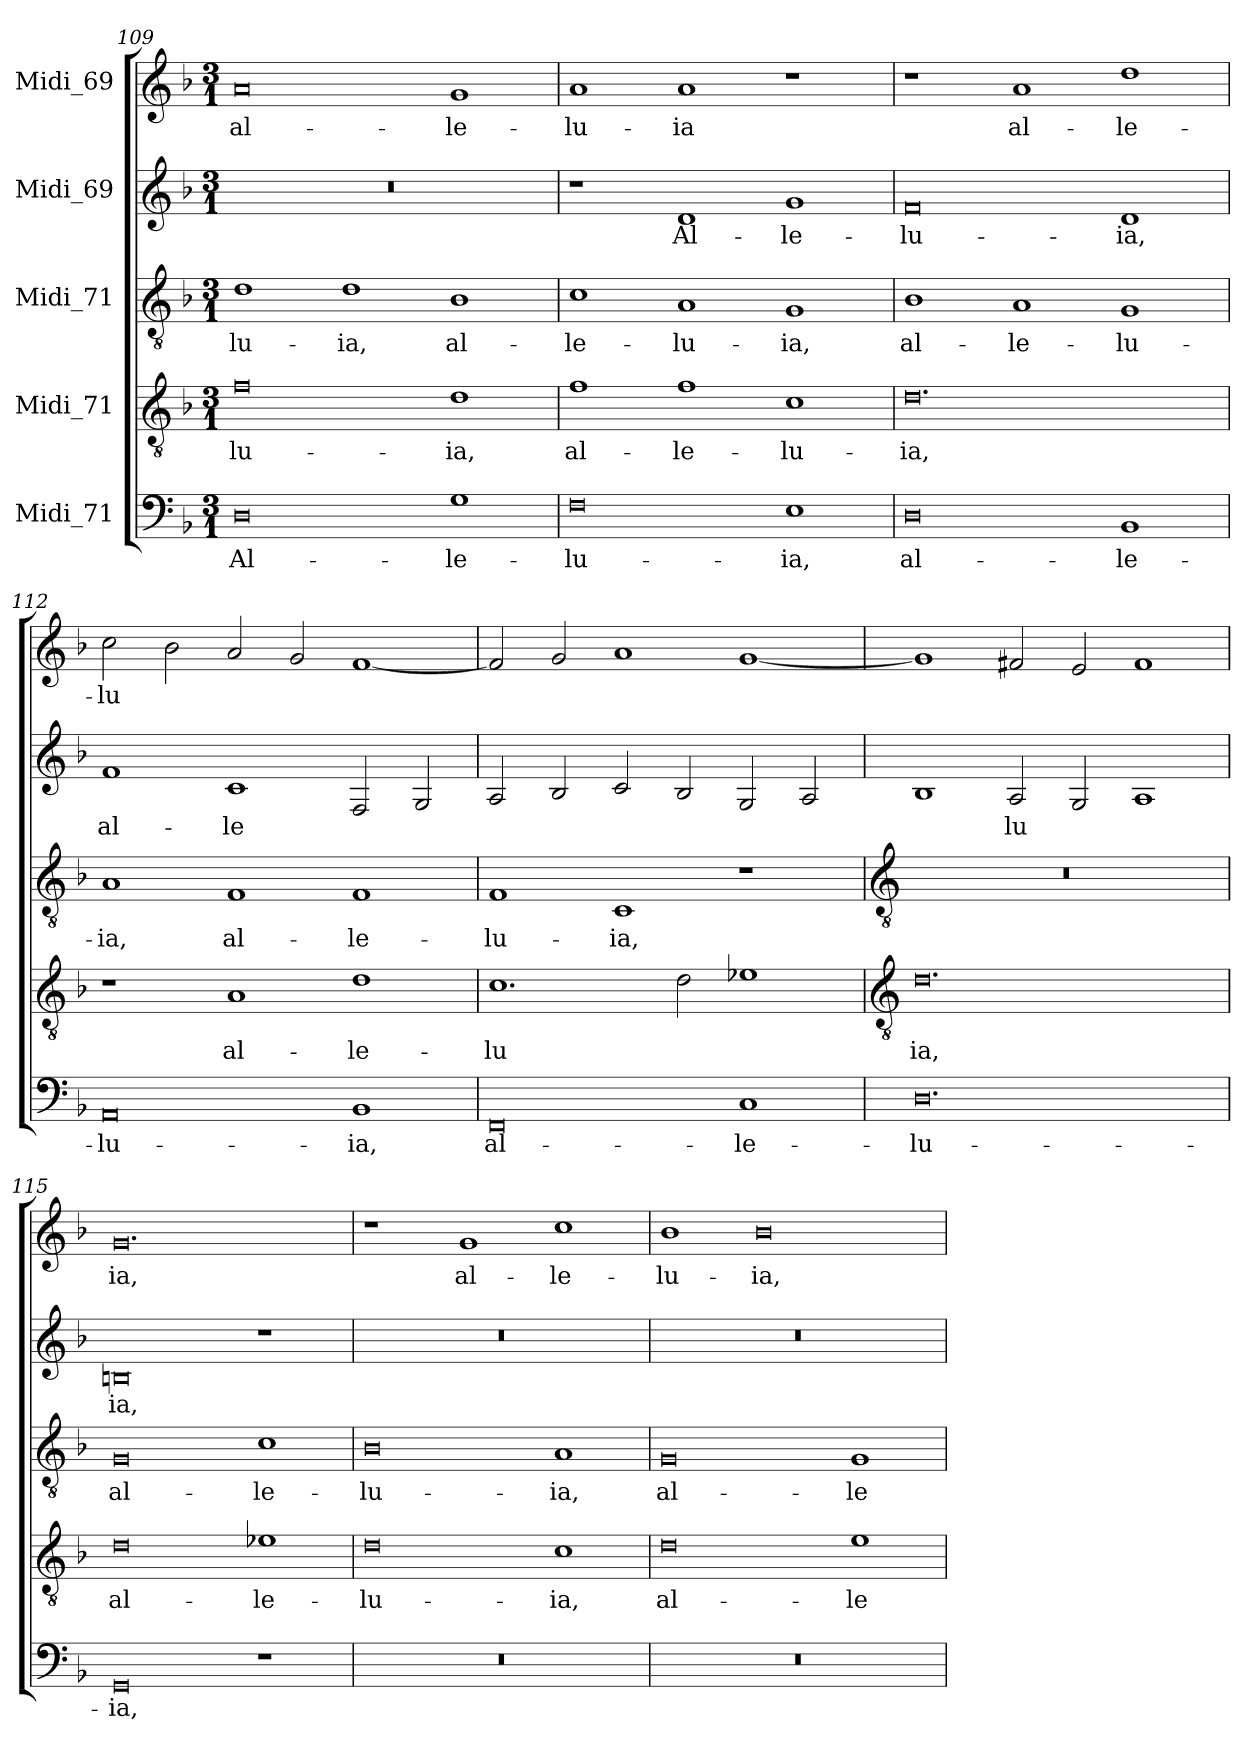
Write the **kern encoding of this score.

**kern	**text	**kern	**text	**kern	**text	**kern	**text	**kern	**text
*part5	*part5	*part4	*part4	*part3	*part3	*part2	*part2	*part1	*part1
*staff5	*staff5	*staff4	*staff4	*staff3	*staff3	*staff2	*staff2	*staff1	*staff1
*I"Midi_71	*	*I"Midi_71	*	*I"Midi_71	*	*I"Midi_69	*	*I"Midi_69	*
!!LO:LB:g=z
*clefF4	*	*clefGv2	*	*clefGv2	*	*clefG2	*	*clefG2	*
*k[b-]	*	*k[b-]	*	*k[b-]	*	*k[b-]	*	*k[b-]	*
*F:	*	*F:	*	*F:	*	*F:	*	*F:	*
*M3/1	*	*M3/1	*	*M3/1	*	*M3/1	*	*M3/1	*
=109	=109	=109	=109	=109	=109	=109	=109	=109	=109
!	!LO:LY:b	!	!LO:LY:b	!	!LO:LY:b	!LO:N:vis=0	!	!	!LO:LY:b
0D	Al-	0f	-lu-	1d	-lu-	0.r	.	0a	al-
!	!	!	!	!	!LO:LY:b	!	!	!	!
.	.	.	.	1d	-ia,	.	.	.	.
!	!LO:LY:b	!	!LO:LY:b	!	!LO:LY:b	!	!	!	!LO:LY:b
1G	-le-	1d	-ia,	1B-	al-	.	.	1g	-le-
=110	=110	=110	=110	=110	=110	=110	=110	=110	=110
!	!LO:LY:b	!	!LO:LY:b	!	!LO:LY:b	!	!	!	!LO:LY:b
0F	-lu-	1f	al-	1c	-le-	1r	.	1a	-lu-
!	!	!	!LO:LY:b	!	!LO:LY:b	!	!LO:LY:b	!	!LO:LY:b
.	.	1f	-le-	1A	-lu-	1d	Al-	1a	-ia
!	!LO:LY:b	!	!LO:LY:b	!	!LO:LY:b	!	!LO:LY:b	!	!
1E	-ia,	1c	-lu-	1G	-ia,	1g	-le-	1r	.
=111	=111	=111	=111	=111	=111	=111	=111	=111	=111
!	!LO:LY:b	!	!LO:LY:b	!	!LO:LY:b	!	!LO:LY:b	!	!
0D	al-	0.d	-ia,	1B-	al-	0f	-lu-	1r	.
!	!	!	!	!	!LO:LY:b	!	!	!	!LO:LY:b
.	.	.	.	1A	-le-	.	.	1a	al-
!	!LO:LY:b	!	!	!	!LO:LY:b	!	!LO:LY:b	!	!LO:LY:b
1BB-	-le-	.	.	1G	-lu-	1d	-ia,	1dd	-le-
=112	=112	=112	=112	=112	=112	=112	=112	=112	=112
!	!LO:LY:b	!	!	!	!LO:LY:b	!	!LO:LY:b	!	!LO:LY:b
0AA	-lu-	1r	.	1A	-ia,	1f	al-	2cc	-lu
.	.	.	.	.	.	.	.	2b-	.
!	!	!	!LO:LY:b	!	!LO:LY:b	!	!LO:LY:b	!	!
.	.	1A	al-	1F	al-	1c	-le	2a	.
.	.	.	.	.	.	.	.	2g	.
!	!LO:LY:b	!	!LO:LY:b	!	!LO:LY:b	!	!	!	!
1BB-	-ia,	1d	-le-	1F	-le-	2F	.	[1f	.
.	.	.	.	.	.	2G	.	.	.
=113	=113	=113	=113	=113	=113	=113	=113	=113	=113
!	!LO:LY:b	!	!LO:LY:b	!	!LO:LY:b	!	!	!	!
0FF	al-	1.c	-lu	1F	-lu-	2A	.	2f]	.
.	.	.	.	.	.	2B-	.	2g	.
!	!	!	!	!	!LO:LY:b	!	!	!	!
.	.	.	.	1C	-ia,	2c	.	1a	.
.	.	2d	.	.	.	2B-	.	.	.
!	!LO:LY:b	!	!	!	!	!	!	!	!
1C	-le-	1e-X	.	1r	.	2G	.	[1g	.
.	.	.	.	.	.	2A	.	.	.
!!LO:LB:g=z
=114	=114	=114	=114	=114	=114	=114	=114	=114	=114
*	*	*clefGv2	*	*clefGv2	*	*	*	*	*
!	!LO:LY:b	!	!LO:LY:b	!LO:N:vis=0	!	!	!	!	!
0.D	-lu-	0.d	ia,	0.r	.	1B-	.	1g]	.
!	!	!	!	!	!	!	!LO:LY:b	!	!
.	.	.	.	.	.	2A	lu	2f#X	.
.	.	.	.	.	.	2G	.	2e	.
.	.	.	.	.	.	1A	.	1f#	.
=115	=115	=115	=115	=115	=115	=115	=115	=115	=115
!	!LO:LY:b	!	!LO:LY:b	!	!LO:LY:b	!	!LO:LY:b	!	!LO:LY:b
0GG	-ia,	0d	al-	0G	al-	0Bn	ia,	0.g	ia,
!	!	!	!LO:LY:b	!	!LO:LY:b	!	!	!	!
1r	.	1e-X	-le-	1c	-le-	1r	.	.	.
=116	=116	=116	=116	=116	=116	=116	=116	=116	=116
!LO:N:vis=0	!	!	!LO:LY:b	!	!LO:LY:b	!LO:N:vis=0	!	!	!
0.r	.	0d	-lu-	0B-	-lu-	0.r	.	1r	.
!	!	!	!	!	!	!	!	!	!LO:LY:b
.	.	.	.	.	.	.	.	1g	al-
!	!	!	!LO:LY:b	!	!LO:LY:b	!	!	!	!LO:LY:b
.	.	1c	-ia,	1A	-ia,	.	.	1cc	-le-
=117	=117	=117	=117	=117	=117	=117	=117	=117	=117
!LO:N:vis=0	!	!	!LO:LY:b	!	!LO:LY:b	!LO:N:vis=0	!	!	!LO:LY:b
0.r	.	0d	al-	0G	al-	0.r	.	1b-	-lu-
!	!	!	!	!	!	!	!	!	!LO:LY:b
.	.	.	.	.	.	.	.	0b-	-ia,
!	!	!	!LO:LY:b	!	!LO:LY:b	!	!	!	!
.	.	1e	-le-	1G	-le-	.	.	.	.
=	=	=	=	=	=	=	=	=	=
*-	*-	*-	*-	*-	*-	*-	*-	*-	*-
